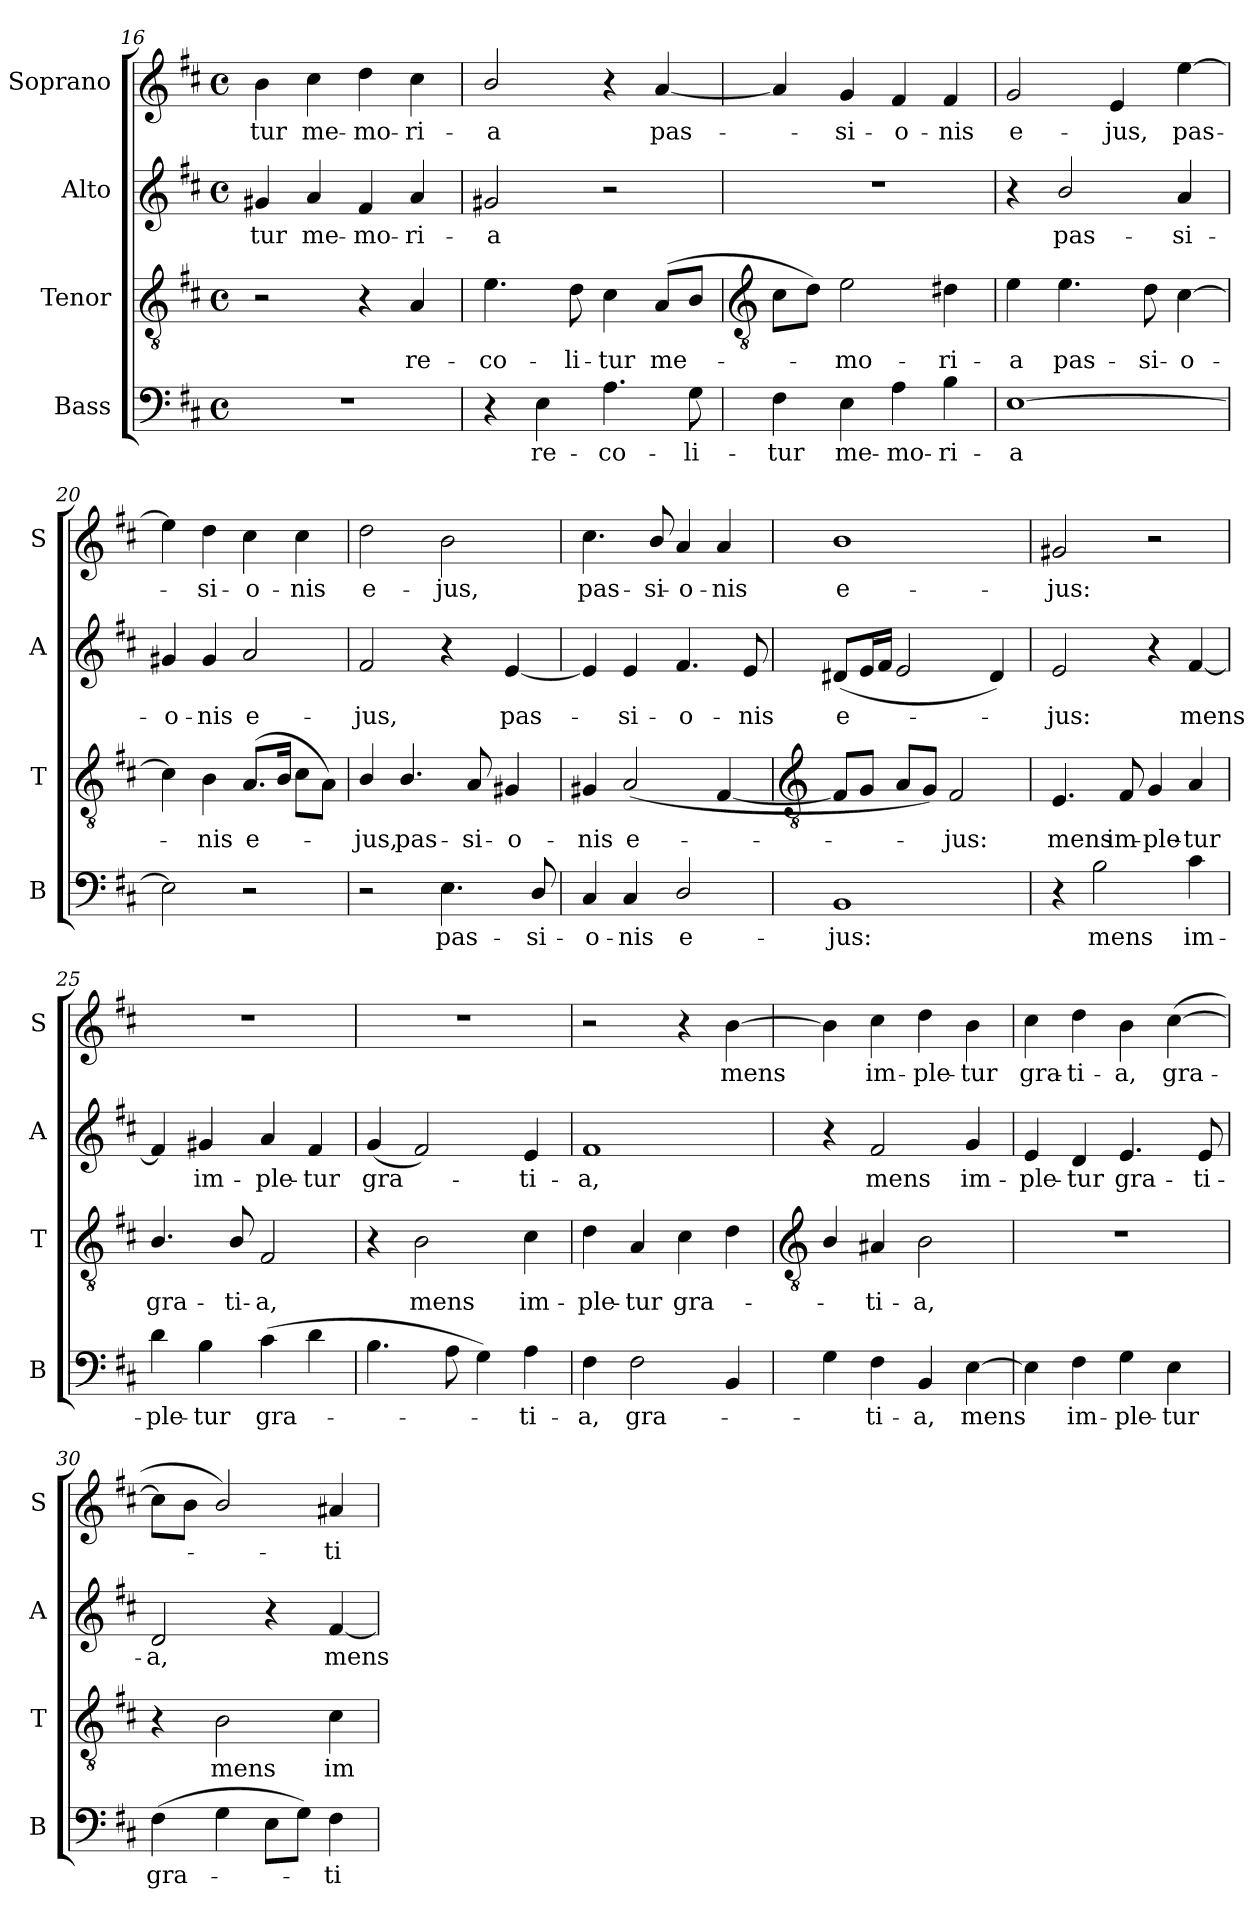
**kern	**text	**kern	**text	**kern	**text	**kern	**text
*part4	*part4	*part3	*part3	*part2	*part2	*part1	*part1
*staff4	*staff4	*staff3	*staff3	*staff2	*staff2	*staff1	*staff1
*I"Bass	*	*I"Tenor	*	*I"Alto	*	*I"Soprano	*
*I'B	*	*I'T	*	*I'A	*	*I'S	*
*clefF4	*	*clefGv2	*	*clefG2	*	*clefG2	*
*k[f#c#]	*	*k[f#c#]	*	*k[f#c#]	*	*k[f#c#]	*
*D:	*	*D:	*	*D:	*	*D:	*
*M4/4	*	*M4/4	*	*M4/4	*	*M4/4	*
*met(c)	*	*met(c)	*	*met(c)	*	*met(c)	*
=16	=16	=16	=16	=16	=16	=16	=16
!	!	!	!	!	!LO:LY:b	!	!LO:LY:b
1r	.	2r	.	4g#X	-tur	4b	-tur
!	!	!	!	!	!LO:LY:b	!	!LO:LY:b
.	.	.	.	4a	me-	4cc#	me-
!	!	!	!	!	!LO:LY:b	!	!LO:LY:b
.	.	4r	.	4f#	-mo-	4dd	-mo-
!	!	!	!LO:LY:b	!	!LO:LY:b	!	!LO:LY:b
.	.	4A	re-	4a	-ri-	4cc#	-ri-
=17	=17	=17	=17	=17	=17	=17	=17
!	!	!	!LO:LY:b	!	!LO:LY:b	!	!LO:LY:b
4r	.	4.e	-co-	2g#X	-a	2b/	-a
!	!LO:LY:b	!	!	!	!	!	!
4E	re-	.	.	.	.	.	.
!	!	!	!LO:LY:b	!	!	!	!
.	.	8d	-li-	.	.	.	.
!	!LO:LY:b	!	!LO:LY:b	!	!	!	!
4.A	-co-	4c#	-tur	2r	.	4r	.
!	!	!	!LO:LY:b	!	!	!	!LO:LY:b
.	.	(>8AL	me-	.	.	[4a	pas-
!	!LO:LY:b	!	!	!	!	!	!
8G	-li-	8BJ	.	.	.	.	.
!!LO:LB:g=z
=18	=18	=18	=18	=18	=18	=18	=18
*	*	*clefGv2	*	*	*	*	*
!	!LO:LY:b	!	!	!	!	!	!
4F#	-tur	8c#L	.	1r	.	4a]	.
.	.	8dJ)	.	.	.	.	.
!	!LO:LY:b	!	!LO:LY:b	!	!	!	!LO:LY:b
4E	me-	2e	mo-	.	.	4g	si-
!	!LO:LY:b	!	!	!	!	!	!LO:LY:b
4A	-mo-	.	.	.	.	4f#	-o-
!	!LO:LY:b	!	!LO:LY:b	!	!	!	!LO:LY:b
4B	-ri-	4d#X	-ri-	.	.	4f#	-nis
=19	=19	=19	=19	=19	=19	=19	=19
!	!LO:LY:b	!	!LO:LY:b	!	!	!	!LO:LY:b
[1E	-a	4e	-a	4r	.	2g	e-
!	!	!	!LO:LY:b	!	!LO:LY:b	!	!
.	.	4.e	pas-	2b/	pas-	.	.
!	!	!	!	!	!	!	!LO:LY:b
.	.	.	.	.	.	4e	-jus,
!	!	!	!LO:LY:b	!	!	!	!
.	.	8d	-si-	.	.	.	.
!	!	!	!LO:LY:b	!	!LO:LY:b	!	!LO:LY:b
.	.	[4c#	-o-	4a	-si-	[4ee	pas-
=20	=20	=20	=20	=20	=20	=20	=20
!	!	!	!	!	!LO:LY:b	!	!
2E]	.	4c#]	.	4g#X	-o-	4ee]	.
!	!	!	!LO:LY:b	!	!LO:LY:b	!	!LO:LY:b
.	.	4B	nis	4g#	-nis	4dd	si-
!	!	!	!LO:LY:b	!	!LO:LY:b	!	!LO:LY:b
2r	.	(<8.AL	e-	2a	e-	4cc#	-o-
.	.	16BJ	.	.	.	.	.
!	!	!	!	!	!	!	!LO:LY:b
.	.	8c#L	.	.	.	4cc#	-nis
.	.	8AJ)	.	.	.	.	.
=21	=21	=21	=21	=21	=21	=21	=21
!	!	!	!LO:LY:b	!	!LO:LY:b	!	!LO:LY:b
2r	.	4B/	jus,	2f#	-jus,	2dd	e-
!	!	!	!LO:LY:b	!	!	!	!
.	.	4.B/	pas-	.	.	.	.
!	!LO:LY:b	!	!	!	!	!	!LO:LY:b
4.E	pas-	.	.	4r	.	2b	-jus,
!	!	!	!LO:LY:b	!	!	!	!
.	.	8A	-si-	.	.	.	.
!	!	!	!LO:LY:b	!	!LO:LY:b	!	!
.	.	4G#X	-o-	[4e	pas-	.	.
!	!LO:LY:b	!	!	!	!	!	!
8D/	-si-	.	.	.	.	.	.
=22	=22	=22	=22	=22	=22	=22	=22
!	!LO:LY:b	!	!LO:LY:b	!	!	!	!LO:LY:b
4C#	-o-	4G#X	-nis	4e]	.	4.cc#	pas-
!	!LO:LY:b	!	!LO:LY:b	!	!LO:LY:b	!	!
4C#	-nis	(<2A	e-	4e	si-	.	.
!	!	!	!	!	!	!	!LO:LY:b
.	.	.	.	.	.	8b/	-si-
!	!LO:LY:b	!	!	!	!LO:LY:b	!	!LO:LY:b
2D/	e-	.	.	4.f#	-o-	4a	-o-
!	!	!	!	!	!	!	!LO:LY:b
.	.	[4F#	.	.	.	4a	-nis
!	!	!	!	!	!LO:LY:b	!	!
.	.	.	.	8e	-nis	.	.
!!LO:LB:g=z
=23	=23	=23	=23	=23	=23	=23	=23
*	*	*clefGv2	*	*	*	*	*
!	!LO:LY:b	!	!	!	!LO:LY:b	!	!LO:LY:b
1BB	-jus:	8F#L]	.	(<8d#XL	e-	1b	e-
.	.	8GJ	.	16eL	.	.	.
.	.	.	.	16f#JJ	.	.	.
.	.	8AL	.	2e	.	.	.
.	.	8GJ)	.	.	.	.	.
!	!	!	!LO:LY:b	!	!	!	!
.	.	2F#	jus:	.	.	.	.
.	.	.	.	4d#)	.	.	.
=24	=24	=24	=24	=24	=24	=24	=24
!	!	!	!LO:LY:b	!	!LO:LY:b	!	!LO:LY:b
4r	.	4.E	mens	2e	jus:	2g#X	-jus:
!	!LO:LY:b	!	!	!	!	!	!
2B	mens	.	.	.	.	.	.
!	!	!	!LO:LY:b	!	!	!	!
.	.	8F#	im-	.	.	.	.
!	!	!	!LO:LY:b	!	!	!	!
.	.	4G	-ple-	4r	.	2r	.
!	!LO:LY:b	!	!LO:LY:b	!	!LO:LY:b	!	!
4c#	im-	4A	-tur	[4f#	mens	.	.
=25	=25	=25	=25	=25	=25	=25	=25
!	!LO:LY:b	!	!LO:LY:b	!	!	!	!
4d	-ple-	4.B/	gra-	4f#]	.	1r	.
!	!LO:LY:b	!	!	!	!LO:LY:b	!	!
4B	-tur	.	.	4g#X	im-	.	.
!	!	!	!LO:LY:b	!	!	!	!
.	.	8B/	-ti-	.	.	.	.
!	!LO:LY:b	!	!LO:LY:b	!	!LO:LY:b	!	!
(>4c#	gra-	2F#	-a,	4a	-ple-	.	.
!	!	!	!	!	!LO:LY:b	!	!
4d	.	.	.	4f#	-tur	.	.
=26	=26	=26	=26	=26	=26	=26	=26
!	!	!	!	!	!LO:LY:b	!	!
4.B	.	4r	.	(<4g	gra-	1r	.
!	!	!	!LO:LY:b	!	!	!	!
.	.	2B	mens	2f#)	.	.	.
8A	.	.	.	.	.	.	.
4G)	.	.	.	.	.	.	.
!	!LO:LY:b	!	!LO:LY:b	!	!LO:LY:b	!	!
4A	ti-	4c#	im-	4e	ti-	.	.
=27	=27	=27	=27	=27	=27	=27	=27
!	!LO:LY:b	!	!LO:LY:b	!	!LO:LY:b	!	!
4F#	-a,	4d	-ple-	1f#	-a,	2r	.
!	!LO:LY:b	!	!LO:LY:b	!	!	!	!
2F#	gra-	4A	-tur	.	.	.	.
!	!	!	!LO:LY:b	!	!	!	!
.	.	4c#	gra-	.	.	4r	.
!	!	!	!	!	!	!	!LO:LY:b
4BB	.	4d	.	.	.	[4b	mens
!!LO:LB:g=z
=28	=28	=28	=28	=28	=28	=28	=28
*	*	*clefGv2	*	*	*	*	*
4G	.	4B/	.	4r	.	4b]	.
!	!LO:LY:b	!	!LO:LY:b	!	!LO:LY:b	!	!LO:LY:b
4F#	ti-	4A#X	ti-	2f#	mens	4cc#	im-
!	!LO:LY:b	!	!LO:LY:b	!	!	!	!LO:LY:b
4BB	-a,	2B	-a,	.	.	4dd	-ple-
!	!LO:LY:b	!	!	!	!LO:LY:b	!	!LO:LY:b
[4E	mens	.	.	4g	im-	4b	-tur
=29	=29	=29	=29	=29	=29	=29	=29
!	!	!	!	!	!LO:LY:b	!	!LO:LY:b
4E]	.	1r	.	4e	-ple-	4cc#	gra-
!	!LO:LY:b	!	!	!	!LO:LY:b	!	!LO:LY:b
4F#	im-	.	.	4d	-tur	4dd	-ti-
!	!LO:LY:b	!	!	!	!LO:LY:b	!	!LO:LY:b
4G	-ple-	.	.	4.e	gra-	4b	-a,
!	!LO:LY:b	!	!	!	!	!	!LO:LY:b
4E	-tur	.	.	.	.	(>[4cc#	gra-
!	!	!	!	!	!LO:LY:b	!	!
.	.	.	.	8e	-ti-	.	.
=30	=30	=30	=30	=30	=30	=30	=30
!	!LO:LY:b	!	!	!	!LO:LY:b	!	!
(>4F#	gra-	4r	.	2d	-a,	8cc#L]	.
.	.	.	.	.	.	8bJ	.
!	!	!	!LO:LY:b	!	!	!	!
4G	.	2B	mens	.	.	2b/)	.
8EL	.	.	.	4r	.	.	.
8GJ)	.	.	.	.	.	.	.
!	!LO:LY:b	!	!LO:LY:b	!	!LO:LY:b	!	!LO:LY:b
4F#	ti-	4c#	im-	[4f#	mens	4a#X	ti-
=	=	=	=	=	=	=	=
*-	*-	*-	*-	*-	*-	*-	*-
